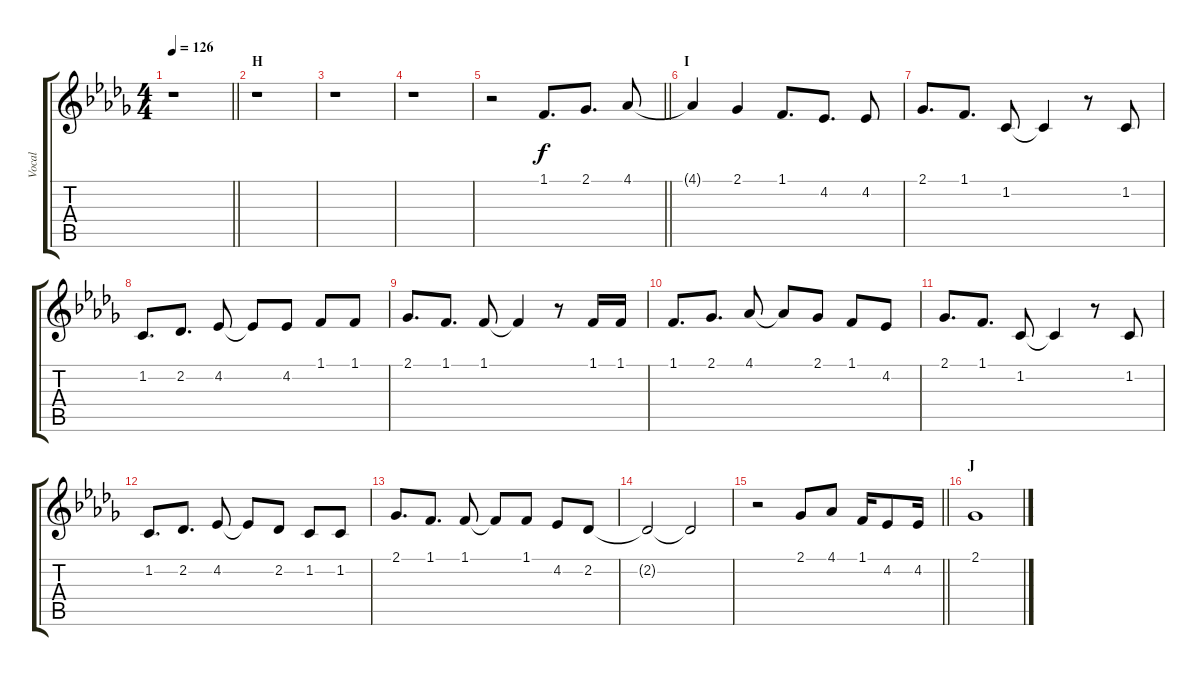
\track ("Vocal" "Vocal") {instrument altosax}
\staff {score tabs}
\tuning (E4 B3 G3 D3 A2 E2) {hide}
\ts (4 4)
\tempo 126
\clef g2
\barLineRight lightlight
\ks db
r.1{dy f} |
\section ("" "H")
r.1 |
r.1 |
r.1 |
\barLineRight lightlight
r.2 1.1.8{d} 2.1.8{d} 4.1.8 |
\section ("" "I")
4.1{t}.4 2.1.4 1.1.8{d} 4.2.8{d} 4.2.8 |
2.1.8{d} 1.1.8{d} 1.2.8 1.2{t}.4 r.8 1.2.8 |
1.2.8{d} 2.2.8{d} 4.2.8 4.2{t}.8 4.2.8 1.1.8 1.1.8 |
2.1.8{d} 1.1.8{d} 1.1.8 1.1{t}.4 r.8 1.1.16 1.1.16 |
1.1.8{d} 2.1.8{d} 4.1.8 4.1{t}.8 2.1.8 1.1.8 4.2.8 |
2.1.8{d} 1.1.8{d} 1.2.8 1.2{t}.4 r.8 1.2.8 |
1.2.8{d} 2.2.8{d} 4.2.8 4.2{t}.8 2.2.8 1.2.8 1.2.8 |
2.1.8{d} 1.1.8{d} 1.1.8 1.1{t}.8 1.1.8 4.2.8 2.2.8 |
2.2{t}.2 2.2{t}.2 |
\barLineRight lightlight
r.2 2.1.8 4.1.8 1.1.16 4.2.8 4.2.16 |
\section ("" "J")
2.1.1
